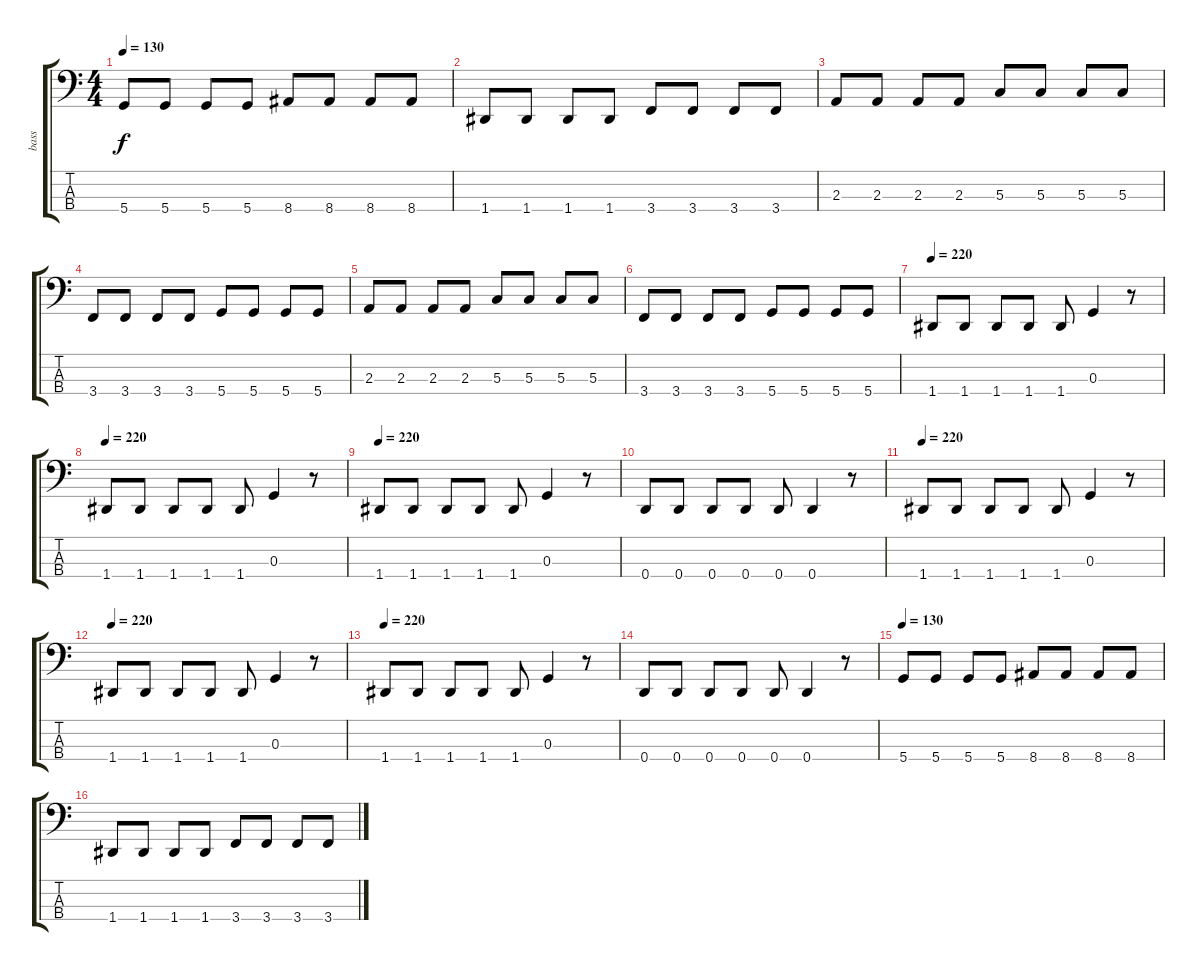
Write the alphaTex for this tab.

\track ("bass" "bass") {instrument electricbasspick}
\staff {score tabs}
\tuning (F2 C2 G1 D1) {hide}
\ts (4 4)
\tempo 130
\clef f4
\ks c
5.4.8{dy f} 5.4.8 5.4.8 5.4.8 8.4.8 8.4.8 8.4.8 8.4.8 |
1.4.8 1.4.8 1.4.8 1.4.8 3.4.8 3.4.8 3.4.8 3.4.8 |
2.3.8 2.3.8 2.3.8 2.3.8 5.3.8 5.3.8 5.3.8 5.3.8 |
3.4.8 3.4.8 3.4.8 3.4.8 5.4.8 5.4.8 5.4.8 5.4.8 |
2.3.8 2.3.8 2.3.8 2.3.8 5.3.8 5.3.8 5.3.8 5.3.8 |
3.4.8 3.4.8 3.4.8 3.4.8 5.4.8 5.4.8 5.4.8 5.4.8 |
\tempo 220
1.4.8 1.4.8 1.4.8 1.4.8 1.4.8 0.3.4 r.8 |
\tempo 220
1.4.8 1.4.8 1.4.8 1.4.8 1.4.8 0.3.4 r.8 |
\tempo 220
1.4.8 1.4.8 1.4.8 1.4.8 1.4.8 0.3.4 r.8 |
0.4.8 0.4.8 0.4.8 0.4.8 0.4.8 0.4.4 r.8 |
\tempo 220
1.4.8 1.4.8 1.4.8 1.4.8 1.4.8 0.3.4 r.8 |
\tempo 220
1.4.8 1.4.8 1.4.8 1.4.8 1.4.8 0.3.4 r.8 |
\tempo 220
1.4.8 1.4.8 1.4.8 1.4.8 1.4.8 0.3.4 r.8 |
0.4.8 0.4.8 0.4.8 0.4.8 0.4.8 0.4.4 r.8 |
\tempo 130
5.4.8 5.4.8 5.4.8 5.4.8 8.4.8 8.4.8 8.4.8 8.4.8 |
1.4.8 1.4.8 1.4.8 1.4.8 3.4.8 3.4.8 3.4.8 3.4.8
